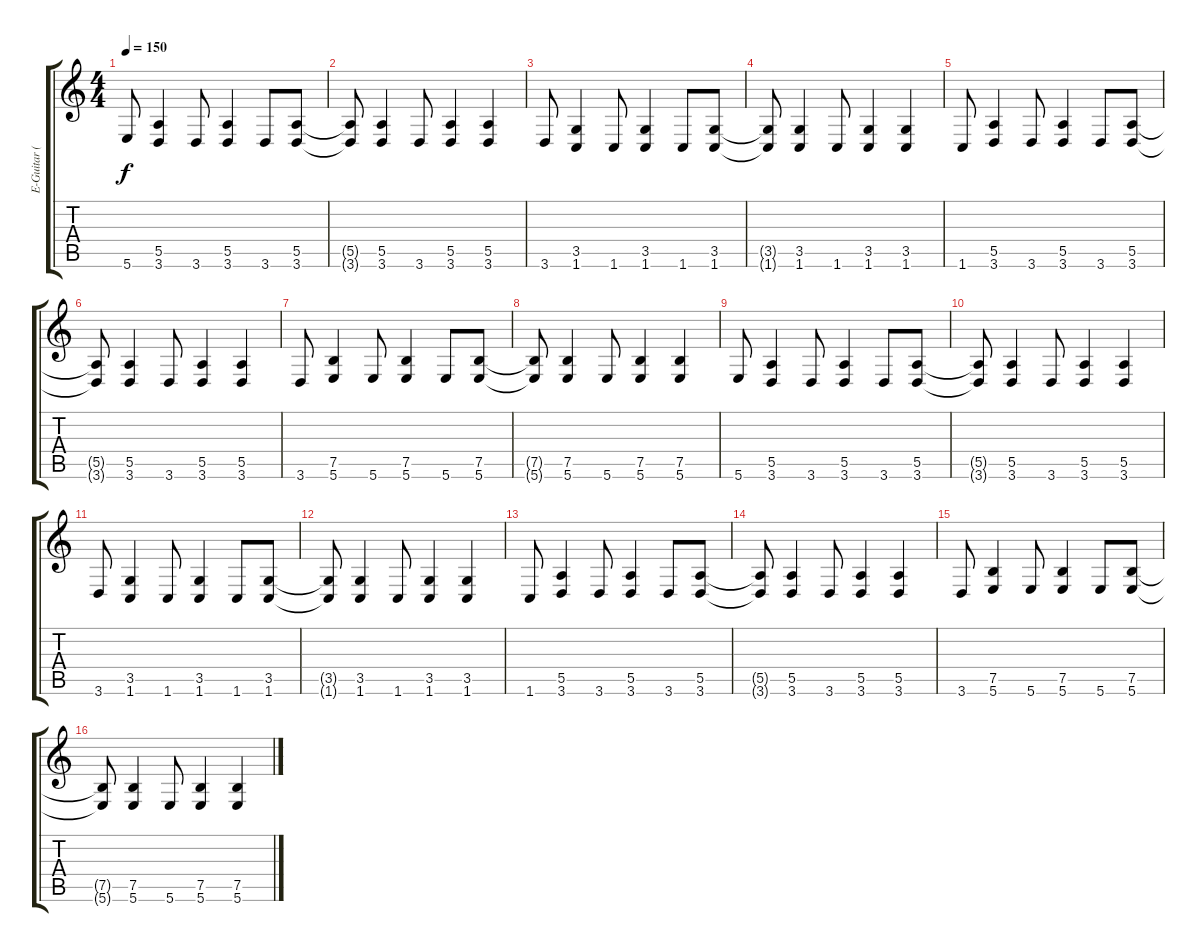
\track ("E-Guitar (6-String)" "E-Guitar (") {instrument distortionguitar}
\staff {score tabs}
\tuning (B3 Gb3 D3 A2 E2 B1) {hide}
\ts (4 4)
\tempo 150
\clef g2
\ks c
5.6.8{dy f} (5.5 3.6).4 3.6.8 (5.5 3.6).4 3.6.8 (5.5 3.6).8 |
(5.5{t} 3.6{t}).8 (5.5 3.6).4 3.6.8 (5.5 3.6).4 (5.5 3.6).4 |
3.6.8 (3.5 1.6).4 1.6.8 (3.5 1.6).4 1.6.8 (3.5 1.6).8 |
(3.5{t} 1.6{t}).8 (3.5 1.6).4 1.6.8 (3.5 1.6).4 (3.5 1.6).4 |
1.6.8 (5.5 3.6).4 3.6.8 (5.5 3.6).4 3.6.8 (5.5 3.6).8 |
(5.5{t} 3.6{t}).8 (5.5 3.6).4 3.6.8 (5.5 3.6).4 (5.5 3.6).4 |
3.6.8 (7.5 5.6).4 5.6.8 (7.5 5.6).4 5.6.8 (7.5 5.6).8 |
(7.5{t} 5.6{t}).8 (7.5 5.6).4 5.6.8 (7.5 5.6).4 (7.5 5.6).4 |
5.6.8 (5.5 3.6).4 3.6.8 (5.5 3.6).4 3.6.8 (5.5 3.6).8 |
(5.5{t} 3.6{t}).8 (5.5 3.6).4 3.6.8 (5.5 3.6).4 (5.5 3.6).4 |
3.6.8 (3.5 1.6).4 1.6.8 (3.5 1.6).4 1.6.8 (3.5 1.6).8 |
(3.5{t} 1.6{t}).8 (3.5 1.6).4 1.6.8 (3.5 1.6).4 (3.5 1.6).4 |
1.6.8 (5.5 3.6).4 3.6.8 (5.5 3.6).4 3.6.8 (5.5 3.6).8 |
(5.5{t} 3.6{t}).8 (5.5 3.6).4 3.6.8 (5.5 3.6).4 (5.5 3.6).4 |
3.6.8 (7.5 5.6).4 5.6.8 (7.5 5.6).4 5.6.8 (7.5 5.6).8 |
(7.5{t} 5.6{t}).8 (7.5 5.6).4 5.6.8 (7.5 5.6).4 (7.5 5.6).4
